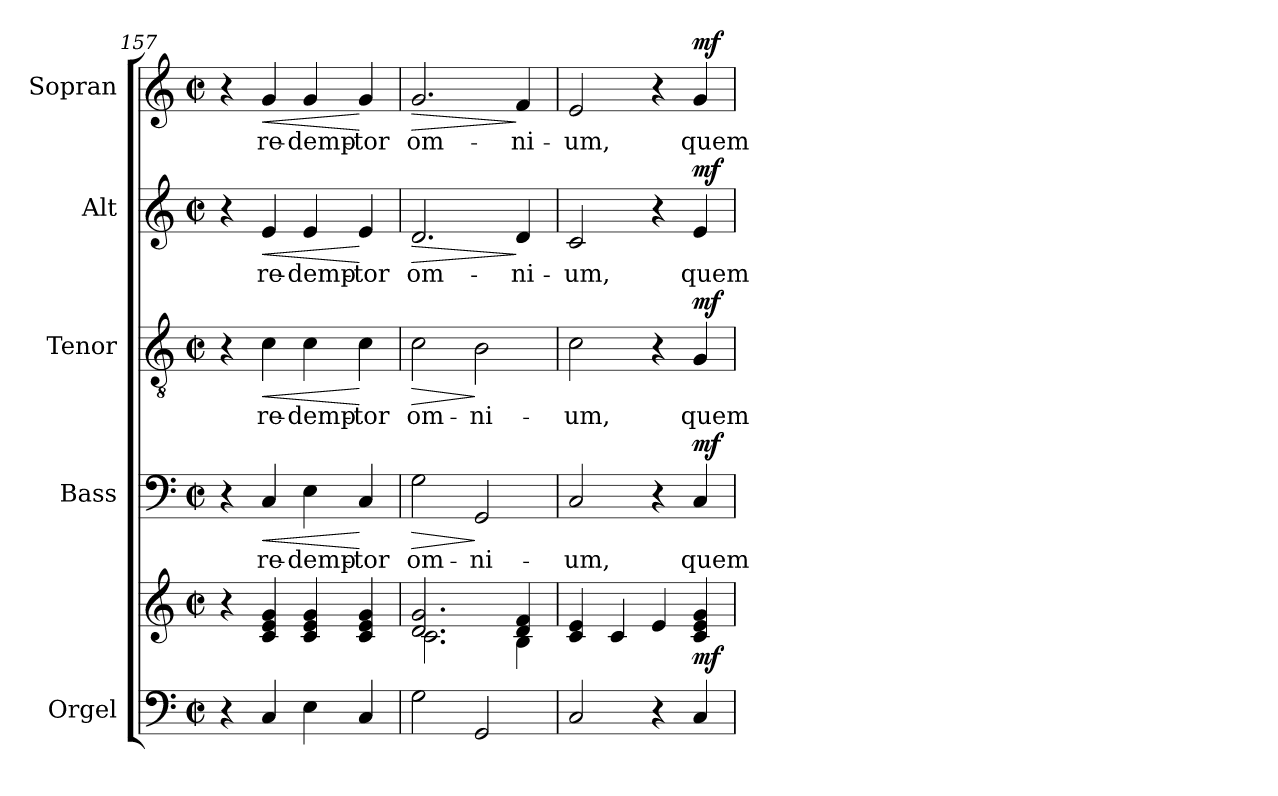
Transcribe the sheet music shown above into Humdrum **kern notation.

**kern	**kern	**dynam	**kern	**text	**dynam	**kern	**text	**dynam	**kern	**text	**dynam	**kern	**text	**dynam
*part5	*part5	*part5	*part4	*part4	*part4	*part3	*part3	*part3	*part2	*part2	*part2	*part1	*part1	*part1
*staff6	*staff5	*staff5/6	*staff4	*staff4	*staff4	*staff3	*staff3	*staff3	*staff2	*staff2	*staff2	*staff1	*staff1	*staff1
*I"Orgel	*	*	*I"Bass	*	*	*I"Tenor	*	*	*I"Alt	*	*	*I"Sopran	*	*
*I'Org.	*	*	*I'B.	*	*	*I'T.	*	*	*I'A.	*	*	*I'S.	*	*
*clefF4	*clefG2	*	*clefF4	*	*	*clefGv2	*	*	*clefG2	*	*	*clefG2	*	*
*k[]	*k[]	*	*k[]	*	*	*k[]	*	*	*k[]	*	*	*k[]	*	*
*C:	*C:	*	*C:	*	*	*C:	*	*	*C:	*	*	*C:	*	*
*M2/2	*M2/2	*	*M2/2	*	*	*M2/2	*	*	*M2/2	*	*	*M2/2	*	*
*met(c|)	*met(c|)	*	*met(c|)	*	*	*met(c|)	*	*	*met(c|)	*	*	*met(c|)	*	*
=157	=157	=157	=157	=157	=157	=157	=157	=157	=157	=157	=157	=157	=157	=157
4r	4r	.	4r	.	.	4r	.	.	4r	.	.	4r	.	.
!	!	!	!	!LO:LY:b	!LO:HP:b	!	!LO:LY:b	!LO:HP:b	!	!LO:LY:b	!LO:HP:b	!	!LO:LY:b	!LO:HP:b
4C/	4c/ 4e/ 4g/	.	4C/	re-	<	4c\	re-	<	4e/	re-	<	4g/	re-	<
!	!	!	!	!LO:LY:b	!	!	!LO:LY:b	!	!	!LO:LY:b	!	!	!LO:LY:b	!
4E\	4c/ 4e/ 4g/	.	4E\	-demp-	.	4c\	-demp-	.	4e/	-demp-	.	4g/	-demp-	.
!	!	!	!	!LO:LY:b	!	!	!LO:LY:b	!	!	!LO:LY:b	!	!	!LO:LY:b	!
4C/	4c/ 4e/ 4g/	.	4C/	-tor	[	4c\	-tor	[	4e/	-tor	[	4g/	-tor	[
=158	=158	=158	=158	=158	=158	=158	=158	=158	=158	=158	=158	=158	=158	=158
*	*^	*	*	*	*	*	*	*	*	*	*	*	*	*
!	!	!	!	!	!LO:LY:b	!LO:HP:b	!	!LO:LY:b	!LO:HP:b	!	!LO:LY:b	!LO:HP:b	!	!LO:LY:b	!LO:HP:b
2G\	2.d/ 2.g/	2.c\	.	2G\	om-	>	2c\	om-	>	2.d/	om-	>	2.g/	om-	>
!	!	!	!	!	!LO:LY:b	!	!	!LO:LY:b	!	!	!	!	!	!	!
2GG/	.	.	.	2GG/	-ni-	]	2B\	-ni-	]	.	.	.	.	.	.
!	!	!	!	!	!	!	!	!	!	!	!LO:LY:b	!	!	!LO:LY:b	!
.	4d/ 4f/	4B\	.	.	.	.	.	.	.	4d/	-ni-	]	4f/	-ni-	]
=159	=159	=159	=159	=159	=159	=159	=159	=159	=159	=159	=159	=159	=159	=159	=159
!	!	!	!	!	!LO:LY:b	!	!	!LO:LY:b	!	!	!LO:LY:b	!	!	!LO:LY:b	!
*	*v	*v	*	*	*	*	*	*	*	*	*	*	*	*	*
2C/	4c/ 4e/	.	2C/	-um,	.	2c\	-um,	.	2c/	-um,	.	2e/	-um,	.
.	4c/	.	.	.	.	.	.	.	.	.	.	.	.	.
4r	4e/	.	4r	.	.	4r	.	.	4r	.	.	4r	.	.
!	!	!LO:DY:b	!	!LO:LY:b	!LO:DY:a	!	!LO:LY:b	!LO:DY:a	!	!LO:LY:b	!LO:DY:a	!	!LO:LY:b	!LO:DY:a
4C/	4c/ 4e/ 4g/	mf	4C/	quem	mf	4G/	quem	mf	4e/	quem	mf	4g/	quem	mf
=	=	=	=	=	=	=	=	=	=	=	=	=	=	=
*-	*-	*-	*-	*-	*-	*-	*-	*-	*-	*-	*-	*-	*-	*-
